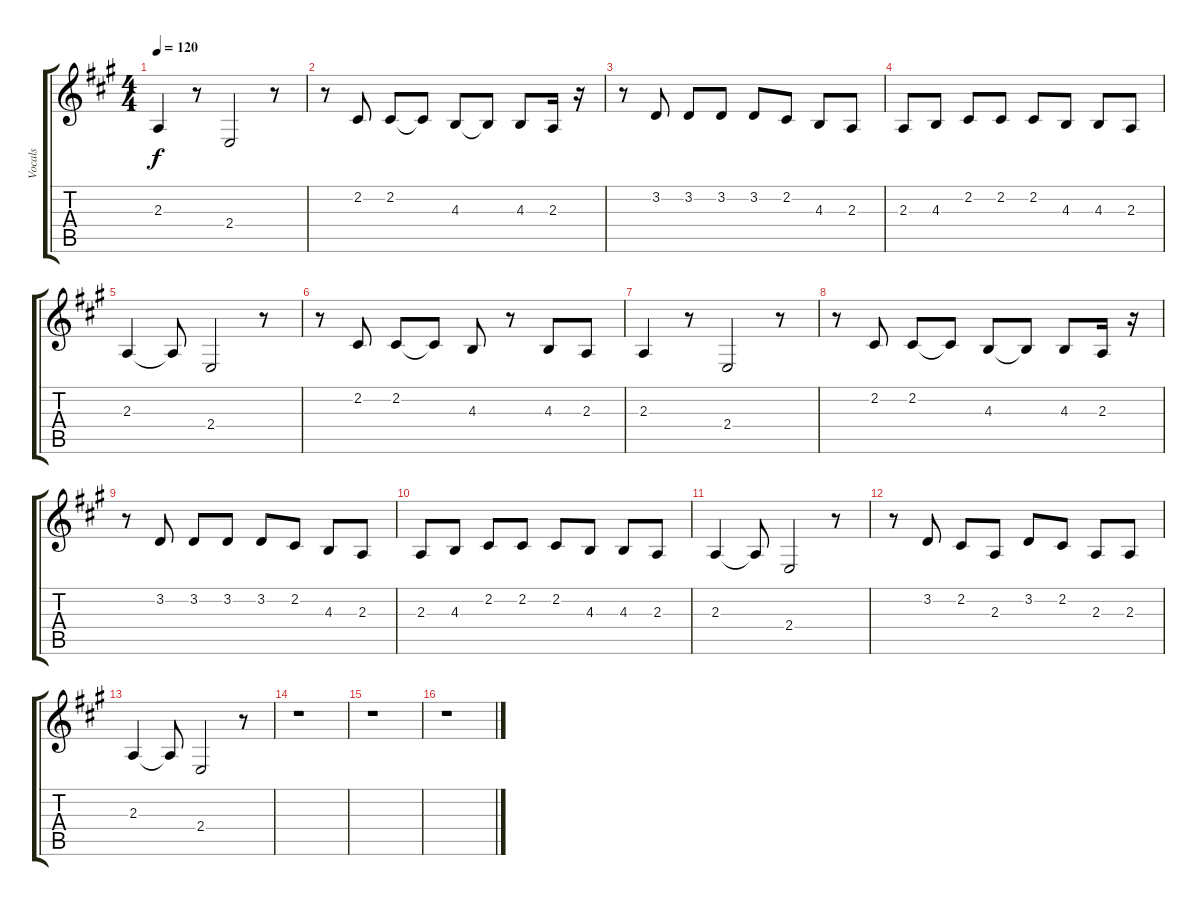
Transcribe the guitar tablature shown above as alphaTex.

\track ("Vocals" "Vocals") {instrument panflute}
\staff {score tabs}
\tuning (E4 B3 G3 D3 A2 E2) {hide}
\ts (4 4)
\tempo 120
\clef g2
\ks a
2.3.4{dy f} r.8 2.4.2 r.8 |
r.8 2.2.8 2.2.8 2.2{t}.8 4.3.8 4.3{t}.8 4.3.8 2.3.16 r.16 |
r.8 3.2.8 3.2.8 3.2.8 3.2.8 2.2.8 4.3.8 2.3.8 |
2.3.8 4.3.8 2.2.8 2.2.8 2.2.8 4.3.8 4.3.8 2.3.8 |
2.3.4 2.3{t}.8 2.4.2 r.8 |
r.8 2.2.8 2.2.8 2.2{t}.8 4.3.8 r.8 4.3.8 2.3.8 |
2.3.4 r.8 2.4.2 r.8 |
r.8 2.2.8 2.2.8 2.2{t}.8 4.3.8 4.3{t}.8 4.3.8 2.3.16 r.16 |
r.8 3.2.8 3.2.8 3.2.8 3.2.8 2.2.8 4.3.8 2.3.8 |
2.3.8 4.3.8 2.2.8 2.2.8 2.2.8 4.3.8 4.3.8 2.3.8 |
2.3.4 2.3{t}.8 2.4.2 r.8 |
r.8 3.2.8 2.2.8 2.3.8 3.2.8 2.2.8 2.3.8 2.3.8 |
2.3.4 2.3{t}.8 2.4.2 r.8 |
r.1 |
r.1 |
r.1
